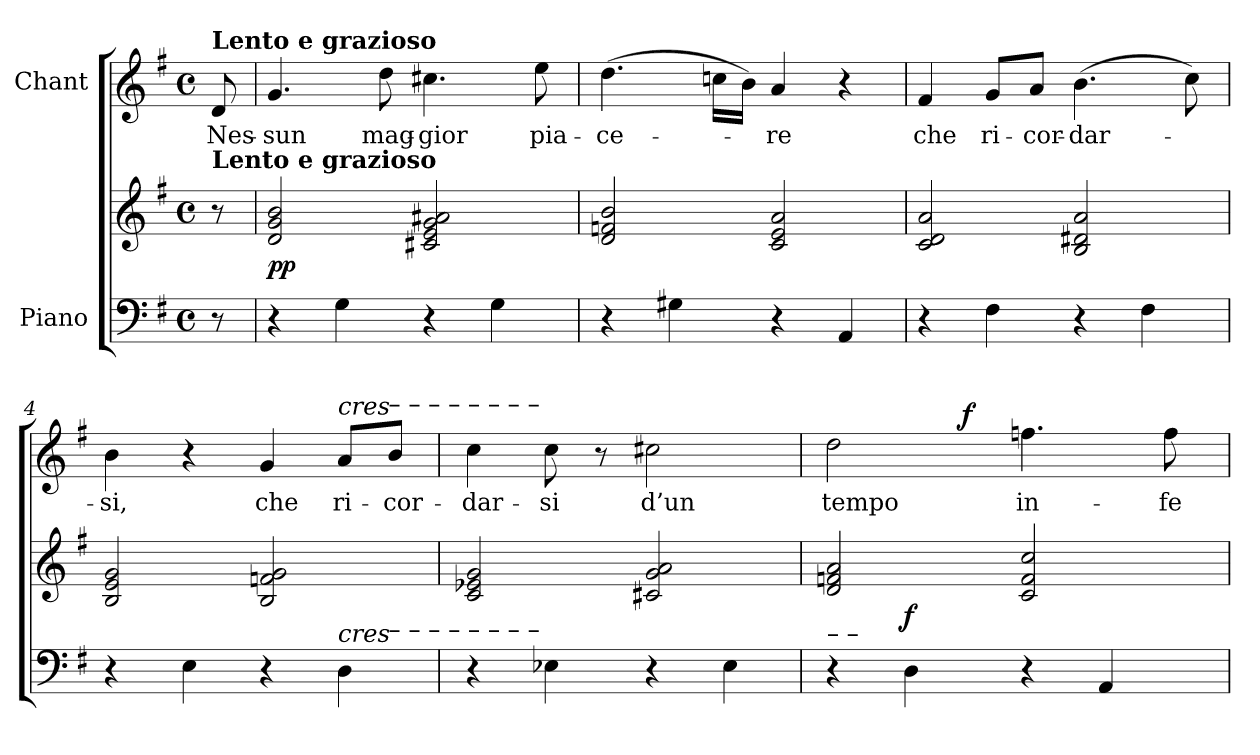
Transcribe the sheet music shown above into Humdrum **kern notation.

**kern	**kern	**dynam	**kern	**text	**dynam
*part2	*part2	*part2	*part1	*part1	*part1
*staff3	*staff2	*staff2/3	*staff1	*staff1	*staff1
*I"Piano	*	*	*I"Chant	*	*
!!LO:PB:g=z
*clefF4	*clefG2	*	*clefG2	*	*
*k[f#]	*k[f#]	*	*k[f#]	*	*
*G:	*G:	*	*G:	*	*
*M4/4	*M4/4	*	*M4/4	*	*
*met(c)	*met(c)	*	*met(c)	*	*
*MM80	*MM80	*	*MM80	*	*
=	=	=	=	=	=
!	!	!	!LO:TX:a:B:t=Lento e grazioso	!	!
!	!LO:TX:a:B:t=Lento e grazioso	!	!	!	!
!	!	!	!	!LO:LY:b:color=#000000	!
8r	8r	.	8di/	Nes-	.
=1	=1	=1	=1	=1	=1
!	!	!	!	!LO:LY:b:color=#000000	!
4r	2di/ 2gi 2bi	p p	4.gi/	-sun	.
4Gi\	.	.	.	.	.
!	!	!	!	!LO:LY:b:color=#000000	!
.	.	.	8ddi\	mag-	.
!	!	!	!	!LO:LY:b:color=#000000	!
4r	2c#Xi/ 2ei 2gi 2a#Xi	.	4.cc#Xi\	-gior	.
4Gi\	.	.	.	.	.
!	!	!	!	!LO:LY:b:color=#000000	!
.	.	.	8eei\	pia-	.
=2	=2	=2	=2	=2	=2
!	!	!	!	!LO:LY:b:color=#000000	!
4r	2di/ 2fni 2bi	.	(4.ddi\	-ce-	.
4G#Xi\	.	.	.	.	.
.	.	.	16ccni\LL	.	.
.	.	.	16bi\JJ)	.	.
!	!	!	!	!LO:LY:b:color=#000000	!
4r	2ci/ 2ei 2ai	.	4ai/	-re	.
4AAi/	.	.	4r	.	.
=3	=3	=3	=3	=3	=3
!	!	!	!	!LO:LY:b:color=#000000	!
4r	2ci/ 2di 2ai	.	4f#i/	che	.
!	!	!	!	!LO:LY:b:color=#000000	!
4F#i\	.	.	8gi/L	ri-	.
!	!	!	!	!LO:LY:b:color=#000000	!
.	.	.	8ai/J	-cor-	.
!	!	!	!	!LO:LY:b:color=#000000	!
4r	2Bi/ 2d#Xi 2ai	.	(4.bi\	-dar-	.
4F#i\	.	.	.	.	.
.	.	.	8cci\)	.	.
=4	=4	=4	=4	=4	=4
!	!	!	!	!LO:LY:b:color=#000000	!
*^	*	*	*	*	*
4r	2..ryy	2Bi/ 2ei 2gi	.	4bi\	-si,	.
4Ei\	.	.	.	4r	.	.
!	!	!	!	!	!LO:LY:b:color=#000000	!
4r	.	2Bi/ 2fni 2gi	.	4gi/	che	.
!	!	!	!	!LO:TX:a:i:t=cres	!	!
!LO:TX:a:i:t=cres	!	!	!	!	!	!
!	!	!	!	!	!LO:LY:b:color=#000000	!
4Di\	.	.	.	8ai/L	ri-	.
!	!	!	!	!LO:TX:a:t=–    –    –    –    –    –    –    –	!	!
!	!LO:TX:a:t=–    –    –    –    –    –    –    –	!	!	!	!	!
!	!	!	!	!	!LO:LY:b:color=#000000	!
.	8ryy	.	.	8bi/J	-cor-	.
*v	*v	*	*	*	*	*
=5	=5	=5	=5	=5	=5
*^	*	*	*	*	*
!	!	!	!	!	!LO:LY:b:color=#000000	!
*v	*v	*	*	*	*	*
4r	2ci/ 2e-Xi 2gi	.	4cci\	-dar-	.
!	!	!	!	!LO:LY:b:color=#000000	!
4E-Xi\	.	.	8cci\	-si	.
.	.	.	8r	.	.
!	!	!	!	!LO:LY:b:color=#000000	!
4r	2c#Xi/ 2gi 2ai	.	2cc#Xi\	d’un	.
4E-i\	.	.	.	.	.
!!LO:LB:g=z
=6	=6	=6	=6	=6	=6
!	!	!	!LO:TX:a:t=–    –	!	!
!LO:TX:a:t=–    –	!	!	!	!	!
!	!	!	!	!LO:LY:b:color=#000000	!
*	*^	*	*^	*	*
4r	2di/ 2fni 2ai	4ryy	.	2ddi\	4ryy	tempo	.
4Di\	.	2.ryy	f	.	16ryy	.	.
.	.	.	.	.	32ryy	.	.
.	.	.	.	.	512ryy	.	.
.	.	.	.	.	2ryy	.	f
!	!	!	!	!	!	!LO:LY:b:color=#000000	!
4r	2ci/ 2fi 2cci	.	.	4.ffni\	.	in-	.
4AAi/	.	.	.	.	.	.	.
.	.	.	.	.	8ryy	.	.
!	!	!	!	!	!	!LO:LY:b:color=#000000	!
.	.	.	.	8ffi\	.	-fe-	.
.	.	.	.	.	64...ryy	.	.
*	*v	*v	*	*	*	*	*
*	*	*	*v	*v	*	*
=	=	=	=	=	=
*-	*-	*-	*-	*-	*-
